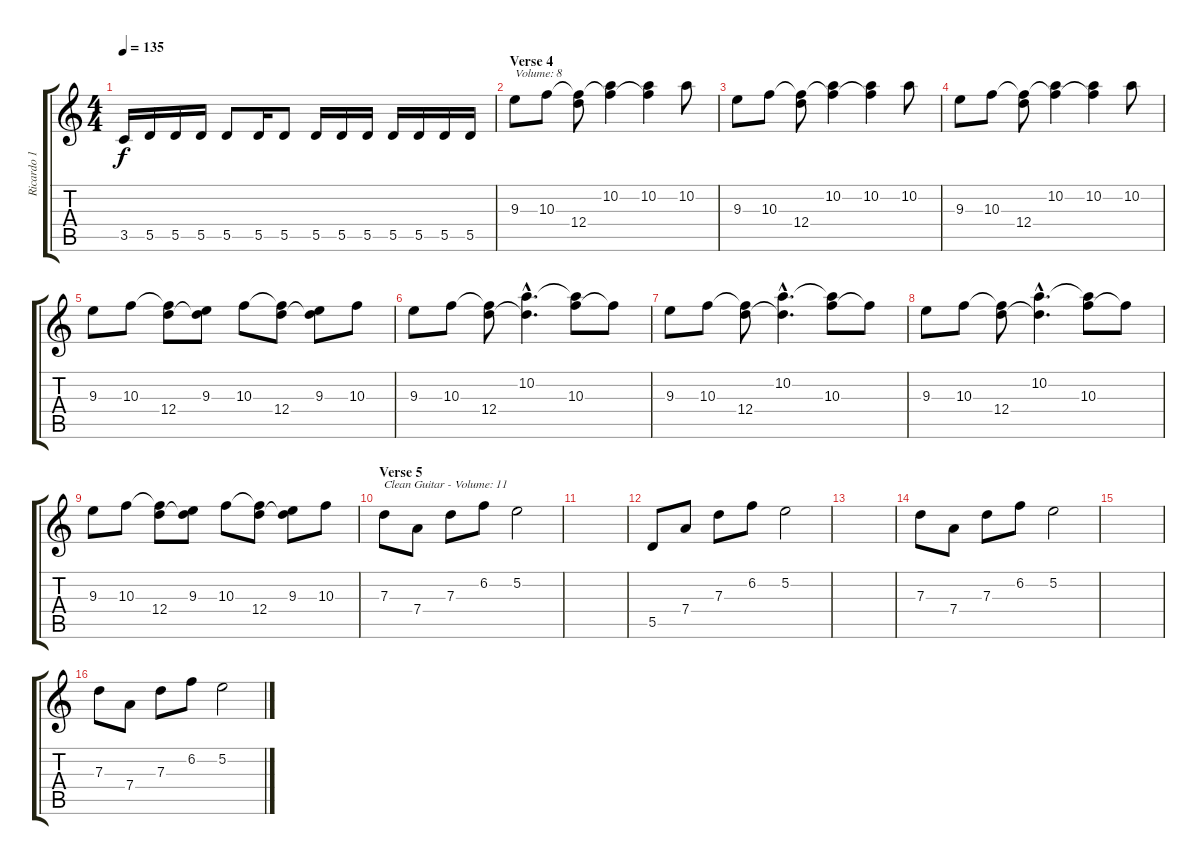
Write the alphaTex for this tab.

\track ("Ricardo 1" "Ricardo 1") {instrument distortionguitar}
\staff {score tabs}
\tuning (E4 B3 G3 D3 A2 E2) {hide}
\ts (4 4)
\tempo 135
\clef g2
\ks c
3.5.16{dy f} 5.5.16 5.5.16 5.5.16 5.5.8 5.5.16 5.5.8 5.5.16 5.5.16 5.5.16 5.5.16 5.5.16 5.5.16 5.5.16 |
\section ("" "Verse 4")
9.3.8{txt "Volume: 8" volume 8} 10.3.8 (10.3{t} 12.4).8 (10.2 10.3{t}).4 (10.2 10.3{t}).4 10.2.8 |
9.3.8{volume 8} 10.3.8 (10.3{t} 12.4).8 (10.2 10.3{t}).4 (10.2 10.3{t}).4 10.2.8 |
9.3.8{volume 8} 10.3.8 (10.3{t} 12.4).8 (10.2 10.3{t}).4 (10.2 10.3{t}).4 10.2.8 |
9.3.8 10.3.8 (10.3{t} 12.4).8 (9.3 12.4{t}).8 10.3.8 (10.3{t} 12.4).8 (9.3 12.4{t}).8 10.3.8 |
9.3.8 10.3.8 (10.3{t} 12.4).8 (10.2{hac} 12.4{hac t}).4{d} (10.2{t} 10.3).8 10.3{t}.8 |
9.3.8 10.3.8 (10.3{t} 12.4).8 (10.2{hac} 12.4{hac t}).4{d} (10.2{t} 10.3).8 10.3{t}.8 |
9.3.8 10.3.8 (10.3{t} 12.4).8 (10.2{hac} 12.4{hac t}).4{d} (10.2{t} 10.3).8 10.3{t}.8 |
9.3.8 10.3.8 (10.3{t} 12.4).8 (9.3 12.4{t}).8 10.3.8 (10.3{t} 12.4).8 (9.3 12.4{t}).8 10.3.8 |
\section ("" "Verse 5")
7.3.8{txt "Clean Guitar - Volume: 11" volume 11 instrument electricguitarclean} 7.4.8 7.3.8 6.2.8 5.2.2 |
|
5.5.8 7.4.8 7.3.8 6.2.8 5.2.2 |
|
7.3.8{volume 11 instrument electricguitarclean} 7.4.8 7.3.8 6.2.8 5.2.2 |
|
7.3.8 7.4.8 7.3.8 6.2.8 5.2.2
